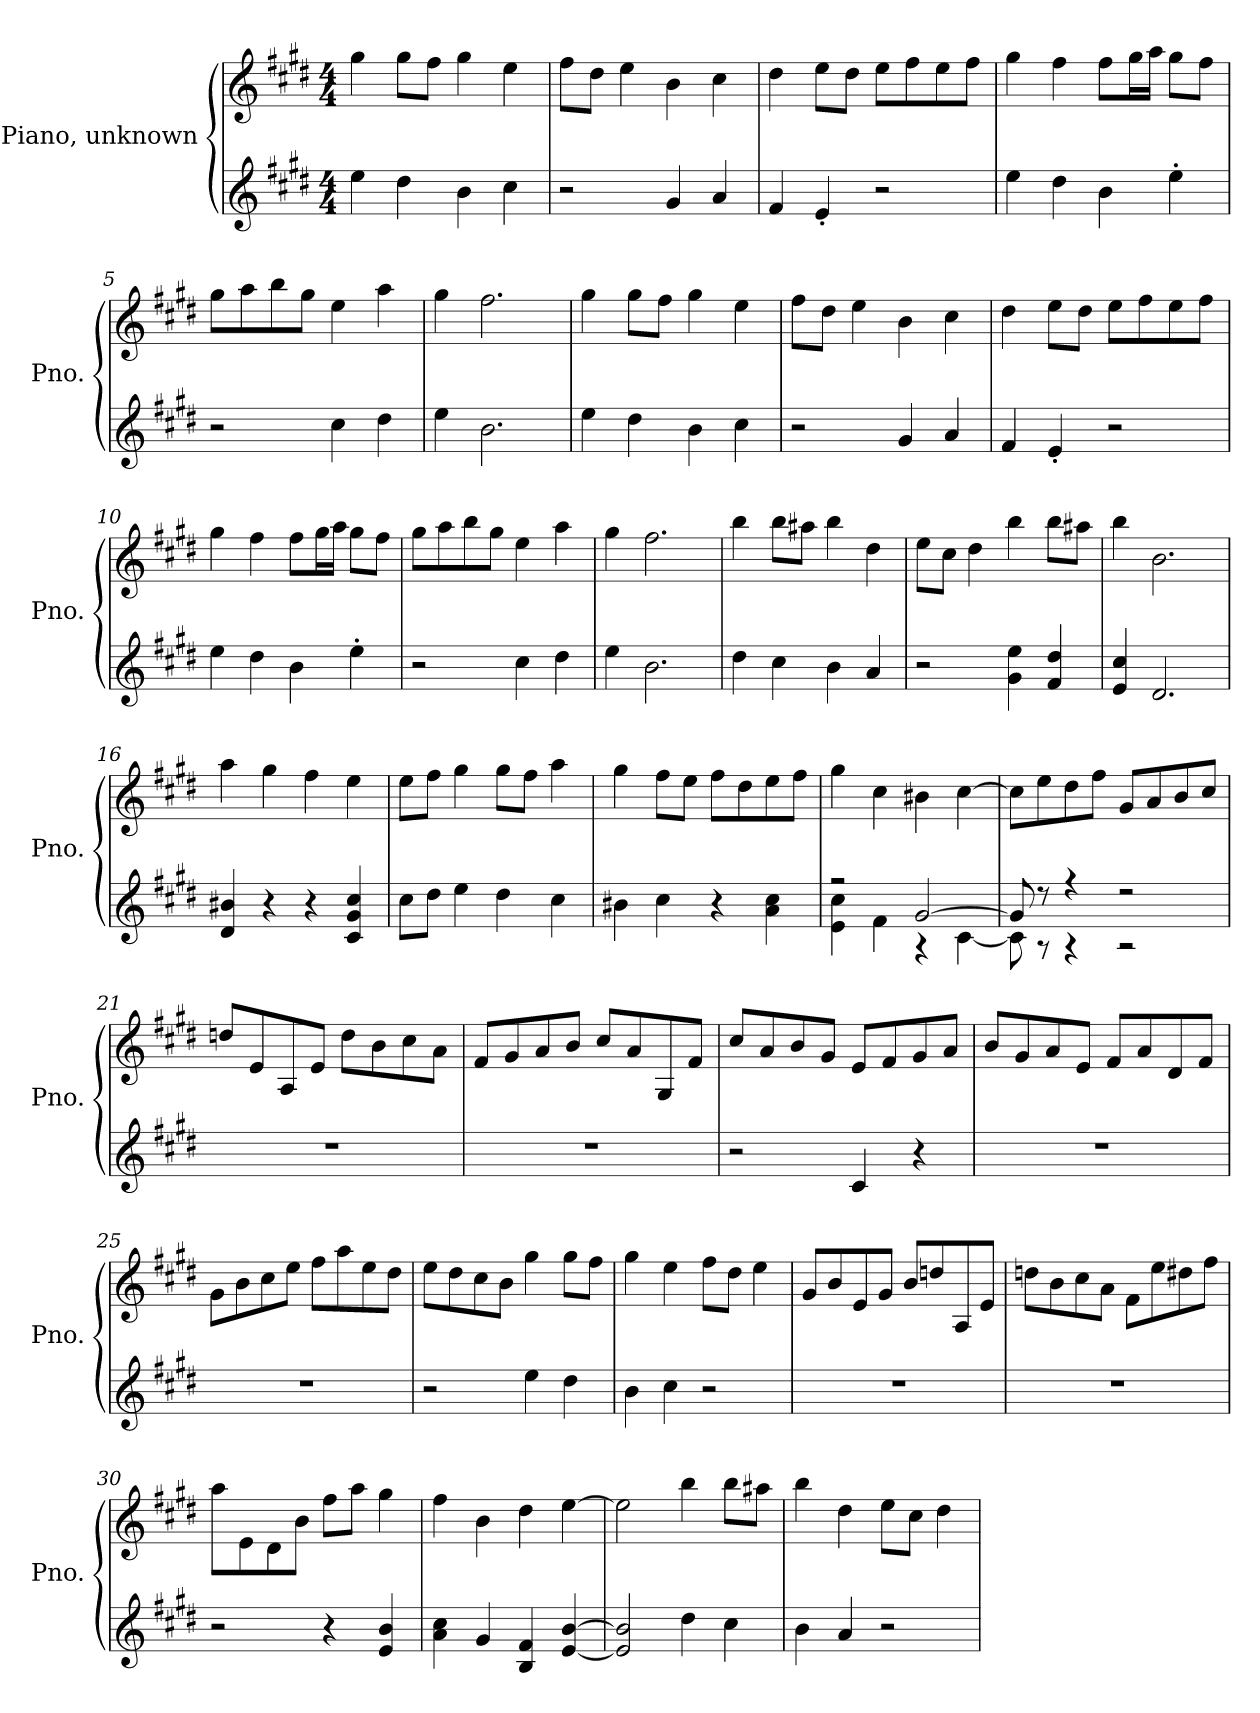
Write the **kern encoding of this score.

**kern	**kern
*part1	*part1
*staff2	*staff1
*I"Piano, unknown	*
*I'Pno.	*
*clefG2	*clefG2
*k[f#c#g#d#]	*k[f#c#g#d#]
*M4/4	*M4/4
*MM120	*MM120
=1	=1
4ee\	4gg#\
4dd#\	8gg#\L
.	8ff#\J
4b\	4gg#\
4cc#\	4ee\
=2	=2
2r	8ff#\L
.	8dd#\J
.	4ee\
4g#/	4b\
4a/	4cc#\
=3	=3
4f#/	4dd#\
4e'/	8ee\L
.	8dd#\J
2r	8ee\L
.	8ff#\
.	8ee\
.	8ff#\J
=4	=4
4ee\	4gg#\
4dd#\	4ff#\
4b\	8ff#\L
.	16gg#\L
.	16aa\JJ
4ee'\	8gg#\L
.	8ff#\J
=5	=5
2r	8gg#\L
.	8aa\
.	8bb\
.	8gg#\J
4cc#\	4ee\
4dd#\	4aa\
=6	=6
4ee\	4gg#\
2.b\	2.ff#\
!!LO:LB:g=z
=7	=7
4ee\	4gg#\
4dd#\	8gg#\L
.	8ff#\J
4b\	4gg#\
4cc#\	4ee\
=8	=8
2r	8ff#\L
.	8dd#\J
.	4ee\
4g#/	4b\
4a/	4cc#\
=9	=9
4f#/	4dd#\
4e'/	8ee\L
.	8dd#\J
2r	8ee\L
.	8ff#\
.	8ee\
.	8ff#\J
=10	=10
4ee\	4gg#\
4dd#\	4ff#\
4b\	8ff#\L
.	16gg#\L
.	16aa\JJ
4ee'\	8gg#\L
.	8ff#\J
=11	=11
2r	8gg#\L
.	8aa\
.	8bb\
.	8gg#\J
4cc#\	4ee\
4dd#\	4aa\
=12	=12
4ee\	4gg#\
2.b\	2.ff#\
!!LO:LB:g=z
=13	=13
4dd#\	4bb\
4cc#\	8bb\L
.	8aa#X\J
4b\	4bb\
4a/	4dd#\
=14	=14
2r	8ee\L
.	8cc#\J
.	4dd#\
4g#\ 4ee\	4bb\
4f#/ 4dd#/	8bb\L
.	8aa#X\J
=15	=15
4e/ 4cc#/	4bb\
2.d#/	2.b\
=16	=16
4d#/ 4b#X/	4aa\
4r	4gg#\
4r	4ff#\
4c#/ 4g#/ 4cc#/	4ee\
=17	=17
8cc#\L	8ee\L
8dd#\J	8ff#\J
4ee\	4gg#\
4dd#\	8gg#\L
.	8ff#\J
4cc#\	4aa\
=18	=18
4b#X\	4gg#\
4cc#\	8ff#\L
.	8ee\J
4r	8ff#\L
.	8dd#\
4a\ 4cc#\	8ee\
.	8ff#\J
!!LO:LB:g=z
=19	=19
*^	*
2r	4e\ 4cc#\	4gg#\
.	4f#\	4cc#\
[2g#/	4r	4b#X\
.	[4c#\	[4cc#\
=20	=20	=20
8g#/]	8c#\]	8cc#\L]
8r	8r	8ee\
4r	4r	8dd#\
.	.	8ff#\J
2r	2r	8g#/L
.	.	8a/
.	.	8b/
.	.	8cc#/J
*v	*v	*
=21	=21
1r	8ddn/L
.	8e/
.	8A/
.	8e/J
.	8dd\L
.	8b\
.	8cc#\
.	8a\J
=22	=22
1r	8f#/L
.	8g#/
.	8a/
.	8b/J
.	8cc#/L
.	8a/
.	8G#/
.	8f#/J
=23	=23
2r	8cc#/L
.	8a/
.	8b/
.	8g#/J
4c#/	8e/L
.	8f#/
4r	8g#/
.	8a/J
!!LO:LB:g=z
=24	=24
1r	8b/L
.	8g#/
.	8a/
.	8e/J
.	8f#/L
.	8a/
.	8d#/
.	8f#/J
=25	=25
1r	8g#\L
.	8b\
.	8cc#\
.	8ee\J
.	8ff#\L
.	8aa\
.	8ee\
.	8dd#\J
=26	=26
2r	8ee\L
.	8dd#\
.	8cc#\
.	8b\J
4ee\	4gg#\
4dd#\	8gg#\L
.	8ff#\J
=27	=27
4b\	4gg#\
4cc#\	4ee\
2r	8ff#\L
.	8dd#\J
.	4ee\
=28	=28
1r	8g#/L
.	8b/
.	8e/
.	8g#/J
.	8b/L
.	8ddn/
.	8A/
.	8e/J
!!LO:LB:g=z
=29	=29
1r	8ddn\L
.	8b\
.	8cc#\
.	8a\J
.	8f#\L
.	8ee\
.	8dd#X\
.	8ff#\J
=30	=30
2r	8aa\L
.	8e\
.	8d#\
.	8b\J
4r	8ff#\L
.	8aa\J
4e/ 4b/	4gg#\
=31	=31
4a\ 4cc#\	4ff#\
4g#/	4b\
4B/ 4f#/	4dd#\
[4e/ [4b/	[4ee\
=32	=32
2e/] 2b/]	2ee\]
4dd#\	4bb\
4cc#\	8bb\L
.	8aa#X\J
=33	=33
4b\	4bb\
4a/	4dd#\
2r	8ee\L
.	8cc#\J
.	4dd#\
=	=
*-	*-
